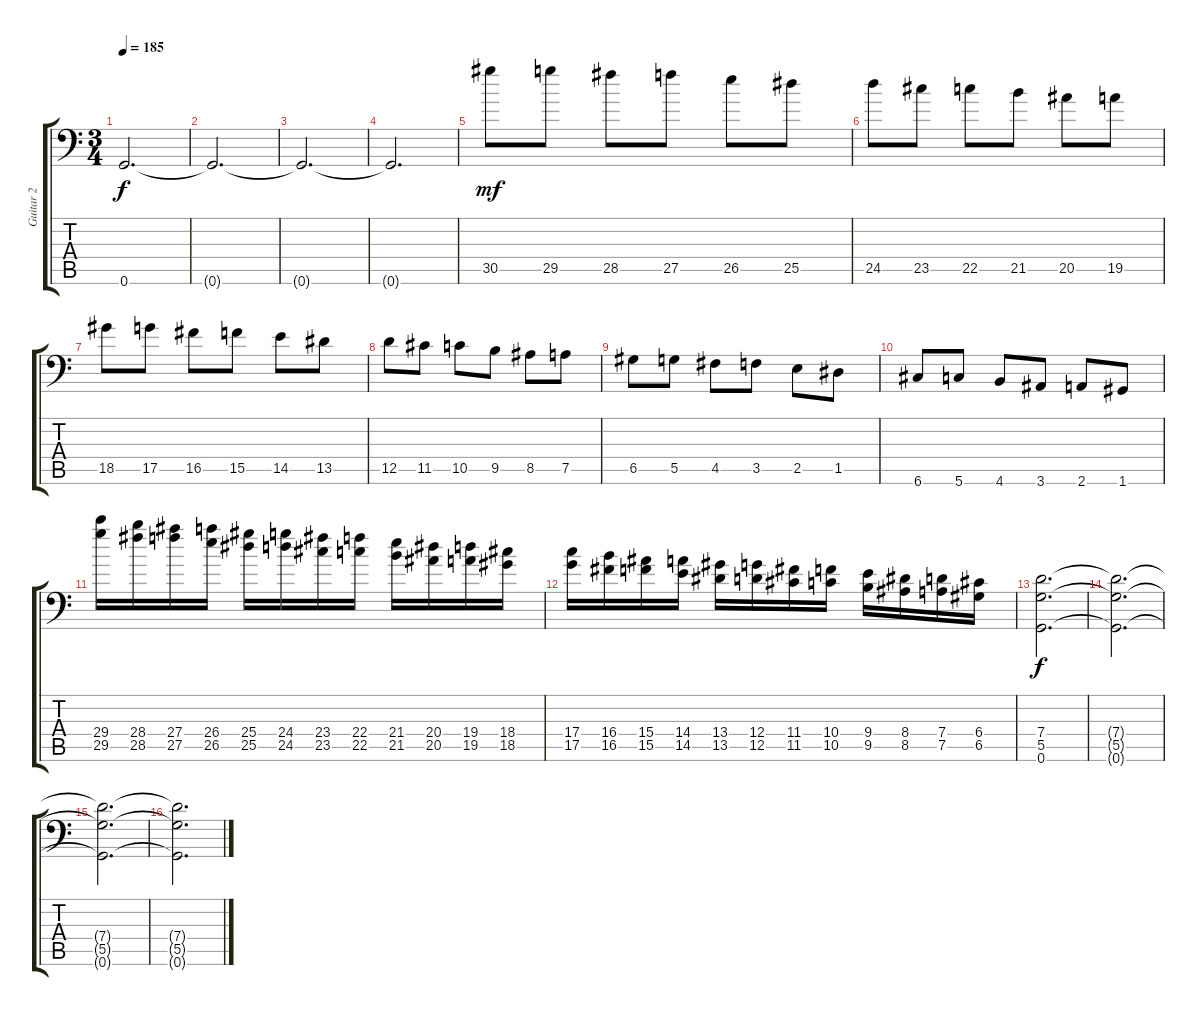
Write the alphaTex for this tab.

\track ("Guitar 2" "Guitar 2") {instrument distortionguitar}
\staff {score tabs}
\tuning (A3 E3 C3 G2 D2 G1) {hide}
\ts (3 4)
\tempo 185
\clef f4
\ks c
0.6{t}.2{d dy f} |
0.6{t}.2{d} |
0.6{t}.2{d} |
0.6{t}.2{d} |
30.5.8{dy mf instrument guitarfretnoise} 29.5.8 28.5.8 27.5.8 26.5.8 25.5.8 |
24.5.8 23.5.8 22.5.8 21.5.8 20.5.8 19.5.8 |
18.5.8 17.5.8 16.5.8 15.5.8 14.5.8 13.5.8 |
12.5.8 11.5.8 10.5.8 9.5.8 8.5.8 7.5.8 |
6.5.8 5.5.8 4.5.8 3.5.8 2.5.8 1.5.8 |
6.6.8 5.6.8 4.6.8 3.6.8 2.6.8 1.6.8 |
(29.4 29.5).16 (28.4 28.5).16 (27.4 27.5).16 (26.4 26.5).16 (25.4 25.5).16 (24.4 24.5).16 (23.4 23.5).16 (22.4 22.5).16 (21.4 21.5).16 (20.4 20.5).16 (19.4 19.5).16 (18.4 18.5).16 |
(17.4 17.5).16 (16.4 16.5).16 (15.4 15.5).16 (14.4 14.5).16 (13.4 13.5).16 (12.4 12.5).16 (11.4 11.5).16 (10.4 10.5).16 (9.4 9.5).16 (8.4 8.5).16 (7.4 7.5).16 (6.4 6.5).16 |
(7.4 5.5 0.6).2{d dy f instrument distortionguitar} |
(7.4{t} 5.5{t} 0.6{t}).2{d} |
(7.4{t} 5.5{t} 0.6{t}).2{d} |
(7.4{t} 5.5{t} 0.6{t}).2{d}
